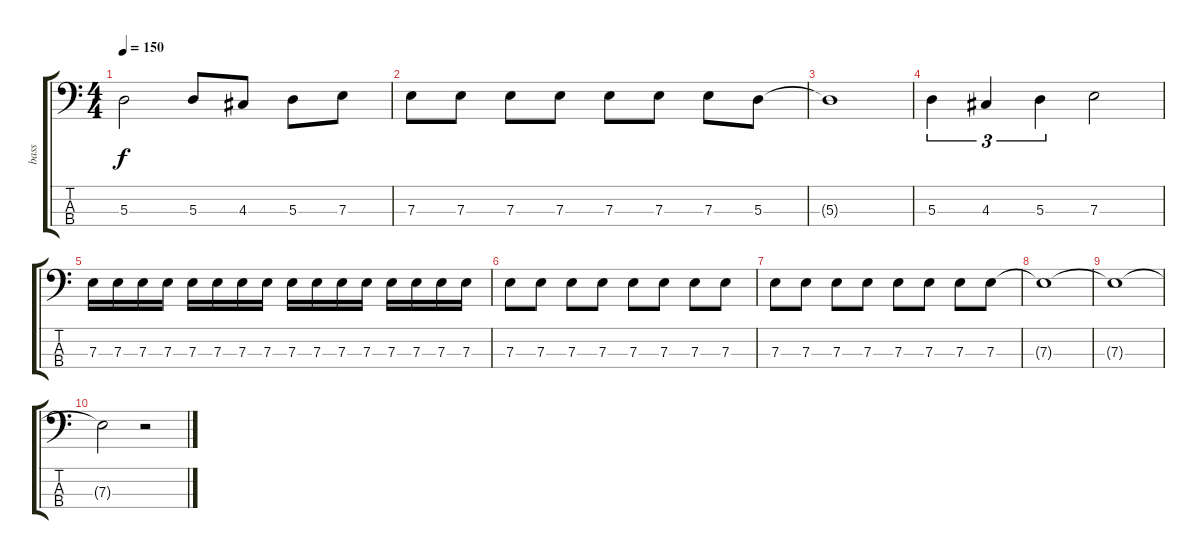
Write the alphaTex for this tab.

\track ("bass" "bass") {instrument electricbassfinger}
\staff {score tabs}
\tuning (G2 D2 A1 E1) {hide}
\ts (4 4)
\tempo 150
\clef f4
\ks c
5.3.2{dy f} 5.3.8 4.3.8 5.3.8 7.3.8 |
7.3.8 7.3.8 7.3.8 7.3.8 7.3.8 7.3.8 7.3.8 5.3.8 |
5.3{t}.1 |
5.3.4{tu (3 2)} 4.3.4{tu (3 2)} 5.3.4{tu (3 2)} 7.3.2 |
7.3.16 7.3.16 7.3.16 7.3.16 7.3.16 7.3.16 7.3.16 7.3.16 7.3.16 7.3.16 7.3.16 7.3.16 7.3.16 7.3.16 7.3.16 7.3.16 |
7.3.8 7.3.8 7.3.8 7.3.8 7.3.8 7.3.8 7.3.8 7.3.8 |
7.3.8 7.3.8 7.3.8 7.3.8 7.3.8 7.3.8 7.3.8 7.3.8 |
7.3{t}.1 |
7.3{t}.1 |
7.3{t}.2 r.2
